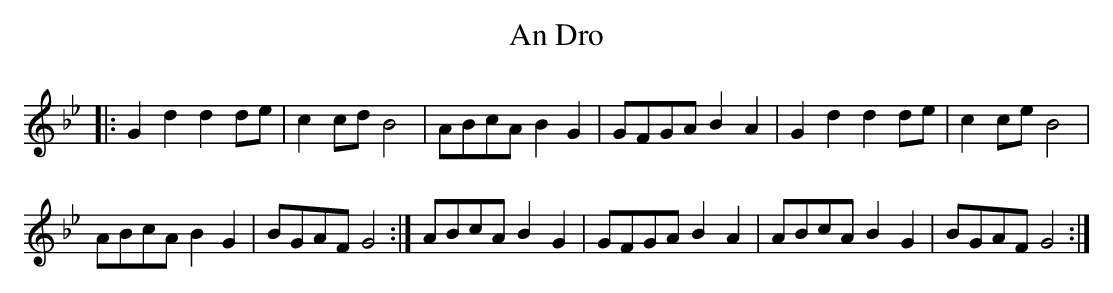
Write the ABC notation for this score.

X:1
T:An Dro
K:GMin
|:G2d2d2de|c2 cd B4|ABcA B2G2|GFGAB2A2|G2d2d2de|c2 ce B4|
ABcA B2G2|BGAF G4:|ABcA B2G2|GFGAB2A2|ABcA B2G2|BGAF G4:|
